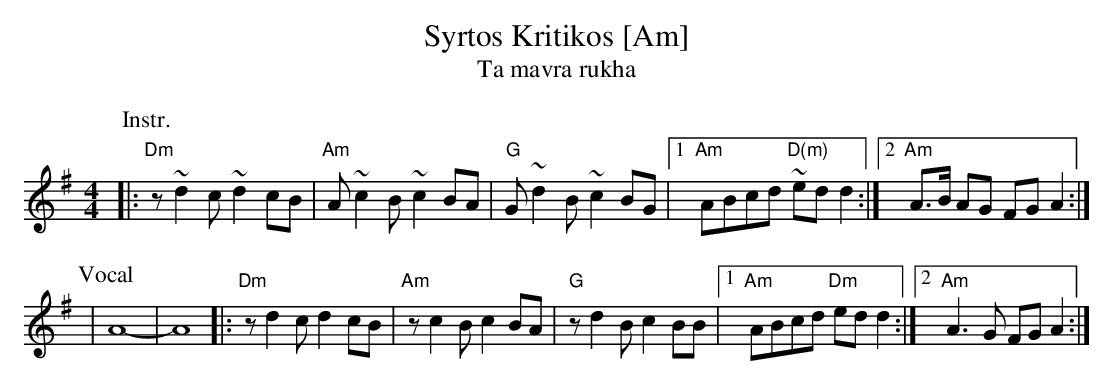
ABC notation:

X:1
T: Syrtos Kritikos [Am]
T: Ta mavra rukha
L: 1/8
M: 4/4
K: Ador
P: Instr.
|: "Dm"z~d2c ~d2cB | "Am"A~c2B ~c2BA | "G"G~d2B ~c2BG |1 "Am"ABcd "D(m)"~edd2 :|2 "Am"A>B AG FGA2 :|
P: Vocal
| A8- | A8 |: "Dm"zd2c d2cB | "Am"zc2B c2BA | "G"zd2B c2BB |1 "Am"ABcd "Dm"edd2 :|2 "Am"A3G FGA2 :|
